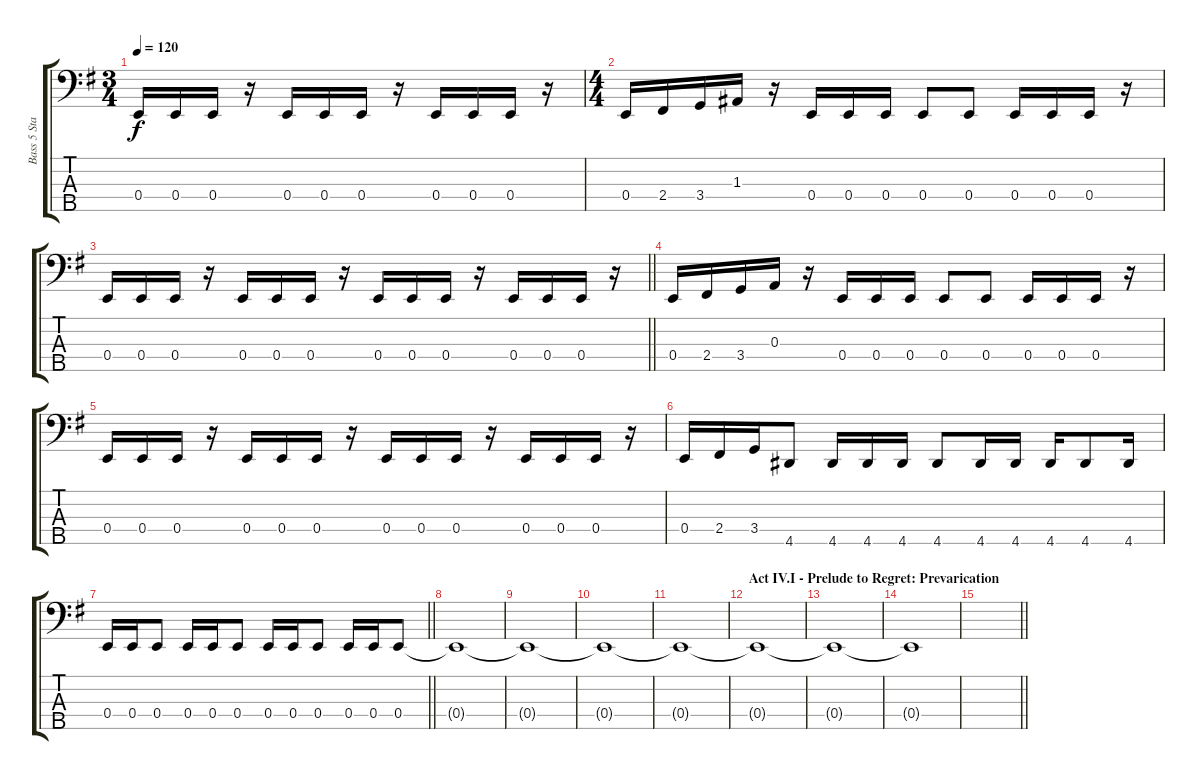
\track ("Bass 5 Standard" "Bass 5 Sta") {instrument electricbassfinger}
\staff {score tabs}
\tuning (G2 D2 A1 E1 B0) {hide}
\ts (3 4)
\tempo 120
\clef f4
\ks eminor
0.4.16{dy f} 0.4.16 0.4.16 r.16 0.4.16 0.4.16 0.4.16 r.16 0.4.16 0.4.16 0.4.16 r.16 |
\ts (4 4)
0.4.16 2.4.16 3.4.16 1.3.16 r.16 0.4.16 0.4.16 0.4.16 0.4.8 0.4.8 0.4.16 0.4.16 0.4.16 r.16 |
\barLineRight lightlight
0.4.16 0.4.16 0.4.16 r.16 0.4.16 0.4.16 0.4.16 r.16 0.4.16 0.4.16 0.4.16 r.16 0.4.16 0.4.16 0.4.16 r.16 |
0.4.16 2.4.16 3.4.16 0.3.16 r.16 0.4.16 0.4.16 0.4.16 0.4.8 0.4.8 0.4.16 0.4.16 0.4.16 r.16 |
0.4.16 0.4.16 0.4.16 r.16 0.4.16 0.4.16 0.4.16 r.16 0.4.16 0.4.16 0.4.16 r.16 0.4.16 0.4.16 0.4.16 r.16 |
0.4.16 2.4.16 3.4.16 4.5.8 4.5.16 4.5.16 4.5.16 4.5.8 4.5.16 4.5.16 4.5.16 4.5.8 4.5.16 |
\barLineRight lightlight
0.4.16 0.4.16 0.4.8 0.4.16 0.4.16 0.4.8 0.4.16 0.4.16 0.4.8 0.4.16 0.4.16 0.4.8 |
\section ("" "")
0.4{t}.1 |
0.4{t}.1 |
0.4{t}.1{volume 0} |
0.4{t}.1 |
\section ("" "Act IV.I - Prelude to Regret: Prevarication")
0.4{t}.1 |
0.4{t}.1 |
0.4{t}.1 |
\barLineRight lightlight
